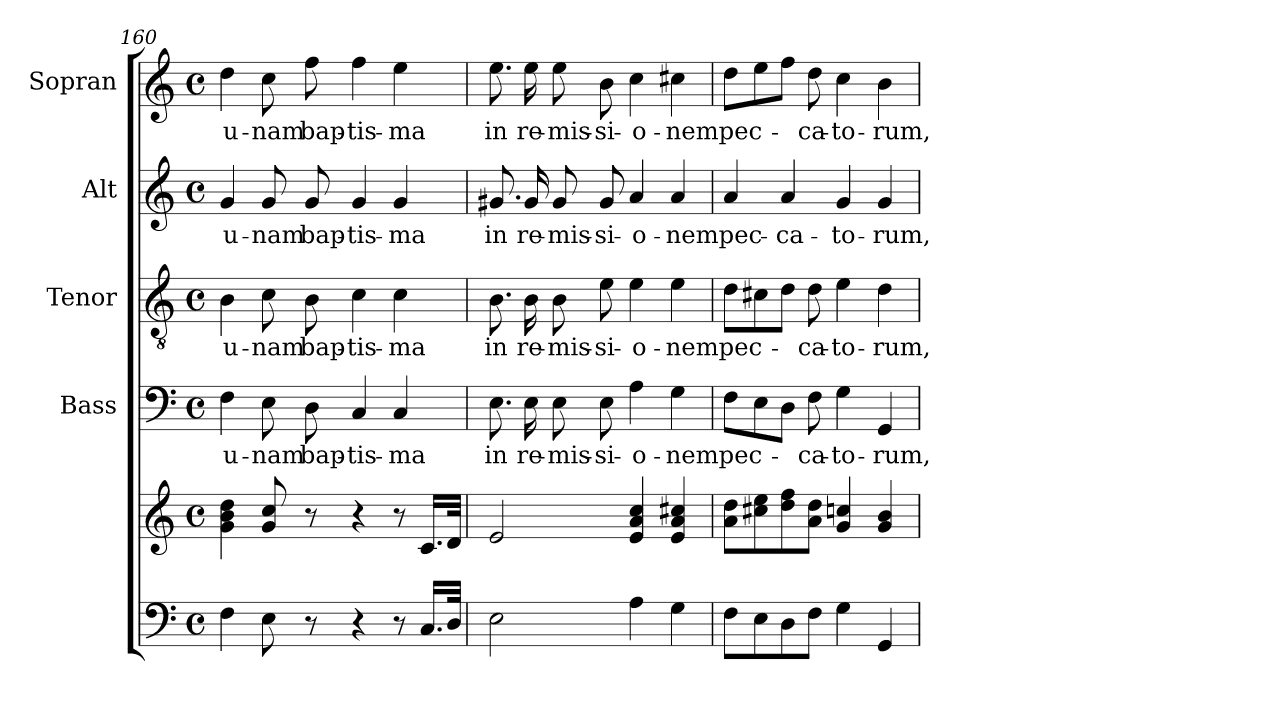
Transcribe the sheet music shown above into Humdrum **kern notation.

**kern	**kern	**kern	**text	**kern	**text	**kern	**text	**kern	**text
*part5	*part5	*part4	*part4	*part3	*part3	*part2	*part2	*part1	*part1
*staff6	*staff5	*staff4	*staff4	*staff3	*staff3	*staff2	*staff2	*staff1	*staff1
*	*	*I"Bass	*	*I"Tenor	*	*I"Alt	*	*I"Sopran	*
*	*	*I'B.	*	*I'T.	*	*I'A.	*	*I'S.	*
*clefF4	*clefG2	*clefF4	*	*clefGv2	*	*clefG2	*	*clefG2	*
*k[]	*k[]	*k[]	*	*k[]	*	*k[]	*	*k[]	*
*C:	*C:	*C:	*	*C:	*	*C:	*	*C:	*
*M4/4	*M4/4	*M4/4	*	*M4/4	*	*M4/4	*	*M4/4	*
*met(c)	*met(c)	*met(c)	*	*met(c)	*	*met(c)	*	*met(c)	*
=160	=160	=160	=160	=160	=160	=160	=160	=160	=160
!	!	!	!LO:LY:b	!	!LO:LY:b	!	!LO:LY:b	!	!LO:LY:b
4F\	4g\ 4b\ 4dd\	4F\	u-	4B\	u-	4g/	u-	4dd\	u-
!	!	!	!LO:LY:b	!	!LO:LY:b	!	!LO:LY:b	!	!LO:LY:b
8E\	8g/ 8cc/	8E\	-nam	8c\	-nam	8g/	-nam	8cc\	-nam
!	!	!	!LO:LY:b	!	!LO:LY:b	!	!LO:LY:b	!	!LO:LY:b
8r	8r	8D\	bap-	8B\	bap-	8g/	bap-	8ff\	bap-
!	!	!	!LO:LY:b	!	!LO:LY:b	!	!LO:LY:b	!	!LO:LY:b
4r	4r	4C/	-tis-	4c\	-tis-	4g/	-tis-	4ff\	-tis-
!	!	!	!LO:LY:b	!	!LO:LY:b	!	!LO:LY:b	!	!LO:LY:b
8r	8r	4C/	-ma	4c\	-ma	4g/	-ma	4ee\	-ma
16.C/LL	16.c/LL	.	.	.	.	.	.	.	.
32D/JJk	32d/JJk	.	.	.	.	.	.	.	.
=161	=161	=161	=161	=161	=161	=161	=161	=161	=161
!	!	!	!LO:LY:b	!	!LO:LY:b	!	!LO:LY:b	!	!LO:LY:b
2E\	2e/	8.E\	in	8.B\	in	8.g#X/	in	8.ee\	in
!	!	!	!LO:LY:b	!	!LO:LY:b	!	!LO:LY:b	!	!LO:LY:b
.	.	16E\	re-	16B\	re-	16g#/	re-	16ee\	re-
!	!	!	!LO:LY:b	!	!LO:LY:b	!	!LO:LY:b	!	!LO:LY:b
.	.	8E\	-mis-	8B\	-mis-	8g#/	-mis-	8ee\	-mis-
!	!	!	!LO:LY:b	!	!LO:LY:b	!	!LO:LY:b	!	!LO:LY:b
.	.	8E\	-si-	8e\	-si-	8g#/	-si-	8b\	-si-
!	!	!	!LO:LY:b	!	!LO:LY:b	!	!LO:LY:b	!	!LO:LY:b
4A\	4e/ 4a/ 4cc/	4A\	-o-	4e\	-o-	4a/	-o-	4cc\	-o-
!	!	!	!LO:LY:b	!	!LO:LY:b	!	!LO:LY:b	!	!LO:LY:b
4G\	4e/ 4a/ 4cc#X/	4G\	-nem	4e\	-nem	4a/	-nem	4cc#X\	-nem
=162	=162	=162	=162	=162	=162	=162	=162	=162	=162
!	!	!	!LO:LY:b	!	!LO:LY:b	!	!LO:LY:b	!	!LO:LY:b
8F\L	8a\ 8dd\L	8F\L	pec-	8d\L	pec-	4a/	pec-	8dd\L	pec-
8E\	8cc#X\ 8ee\	8E\	.	8c#X\	.	.	.	8ee\	.
!	!	!	!	!	!	!	!LO:LY:b	!	!
8D\	8dd\ 8ff\	8D\J	.	8d\J	.	4a/	-ca-	8ff\J	.
!	!	!	!LO:LY:b	!	!LO:LY:b	!	!	!	!LO:LY:b
8F\J	8a\ 8dd\J	8F\	-ca-	8d\	-ca-	.	.	8dd\	-ca-
!	!	!	!LO:LY:b	!	!LO:LY:b	!	!LO:LY:b	!	!LO:LY:b
4G\	4g/ 4ccn/	4G\	-to-	4e\	-to-	4g/	-to-	4cc\	-to-
!	!	!	!LO:LY:b	!	!LO:LY:b	!	!LO:LY:b	!	!LO:LY:b
4GG/	4g/ 4b/	4GG/	-rum,	4d\	-rum,	4g/	-rum,	4b\	-rum,
=	=	=	=	=	=	=	=	=	=
*-	*-	*-	*-	*-	*-	*-	*-	*-	*-
